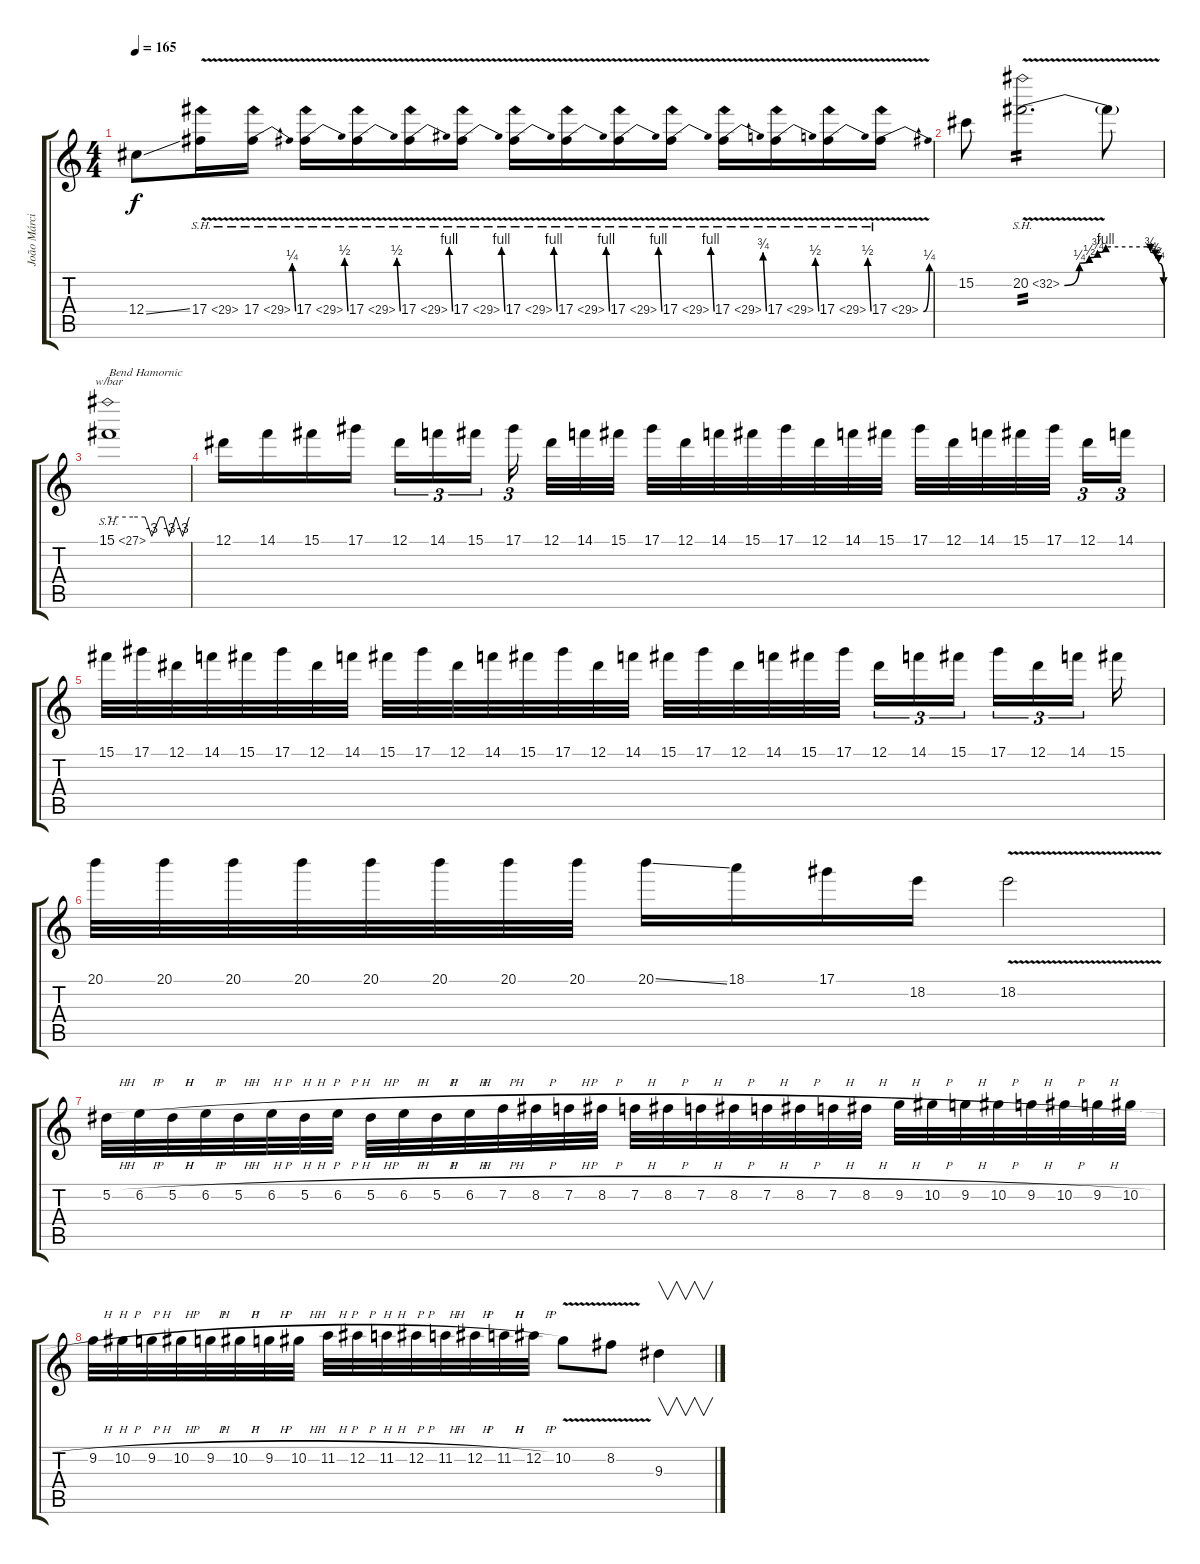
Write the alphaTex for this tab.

\track ("João Márcio" "João Márci") {instrument distortionguitar}
\staff {score tabs}
\tuning (Eb4 Bb3 Gb3 Db3 Ab2 Eb2) {hide}
\ts (4 4)
\tempo 165
\clef g2
\ks c
12.4{ss}.8{dy f} 17.4{sh 12 v}.16 17.4{be (bend 0 0 60 1) sh 12 v}.16 17.4{be (bend 0 0 60 2) sh 12 v}.16 17.4{be (bend 0 0 60 2) sh 12 v}.16 17.4{be (bend 0 0 60 4) sh 12 v}.16 17.4{be (bend 0 0 60 4) sh 12 v}.16 17.4{be (bend 0 0 60 4) sh 12 v}.16 17.4{be (bend 0 0 60 4) sh 12 v}.16 17.4{be (bend 0 0 60 4) sh 12 v}.16 17.4{be (bend 0 0 60 4) sh 12 v}.16 17.4{be (bend 0 0 60 3) sh 12 v}.16 17.4{be (bend 0 0 60 2) sh 12 v}.16 17.4{be (bend 0 0 60 2) sh 12 v}.16 17.4{be (bend 0 0 60 1) sh 12 v}.16 |
15.2.8 20.2{be (custom 0 0 9 1 15 2 20 3 25 4 50 4 52 3 55 2 57 1 60 0) sh 12 v}.2{d tp 2} 20.2{t}.8 |
15.1{sh 12}.1{tbe (custom default 0 0 18 0 27 0 32 -12 38 0 41 0 45 -12 50 0 55 -12 60 0) txt "Bend Hamornic"} |
12.1.16 14.1.16 15.1.16 17.1.16 12.1.16{tu (3 2)} 14.1.16{tu (3 2)} 15.1.16{tu (3 2) beam splitsecondary} 17.1.16{tu (3 2) beam splitsecondary} 12.1.32 14.1.32 15.1.32 17.1.32 12.1.32 14.1.32 15.1.32 17.1.32 12.1.32 14.1.32 15.1.32 17.1.32 12.1.32 14.1.32 15.1.32 17.1.32{beam splitsecondary} 12.1.16{tu (3 2)} 14.1.16{tu (3 2)} |
15.1.32 17.1.32 12.1.32 14.1.32 15.1.32 17.1.32 12.1.32 14.1.32 15.1.32 17.1.32 12.1.32 14.1.32 15.1.32 17.1.32 12.1.32 14.1.32 15.1.32 17.1.32 12.1.32 14.1.32 15.1.32 17.1.32{beam splitsecondary} 12.1.16{tu (3 2)} 14.1.16{tu (3 2)} 15.1.16{tu (3 2) beam splitsecondary} 17.1.16{tu (3 2)} 12.1.16{tu (3 2)} 14.1.16{tu (3 2) beam splitsecondary} 15.1.16 |
20.1.32 20.1.32 20.1.32 20.1.32 20.1.32 20.1.32 20.1.32 20.1.32 20.1{ss}.16 18.1.16 17.1.16 18.2.16 18.2{v}.2 |
5.2{h}.32 6.2{h}.32 5.2{h}.32 6.2{h}.32 5.2{h}.32 6.2{h}.32 5.2{h}.32 6.2{h}.32 5.2{h}.32 6.2{h}.32 5.2{h}.32 6.2{h}.32 7.2{h}.32 8.2{h}.32 7.2{h}.32 8.2{h}.32 7.2{h}.32 8.2{h}.32 7.2{h}.32 8.2{h}.32 7.2{h}.32 8.2{h}.32 7.2{h}.32 8.2{h}.32 9.2{h}.32 10.2{h}.32 9.2{h}.32 10.2{h}.32 9.2{h}.32 10.2{h}.32 9.2{h}.32 10.2{h}.32 |
9.2{h}.32 10.2{h}.32 9.2{h}.32 10.2{h}.32 9.2{h}.32 10.2{h}.32 9.2{h}.32 10.2{h}.32 11.2{h}.32 12.2{h}.32 11.2{h}.32 12.2{h}.32 11.2{h}.32 12.2{h}.32 11.2{h}.32 12.2{h}.32 10.2{v}.8 8.2{v}.8 9.3.4{v}
